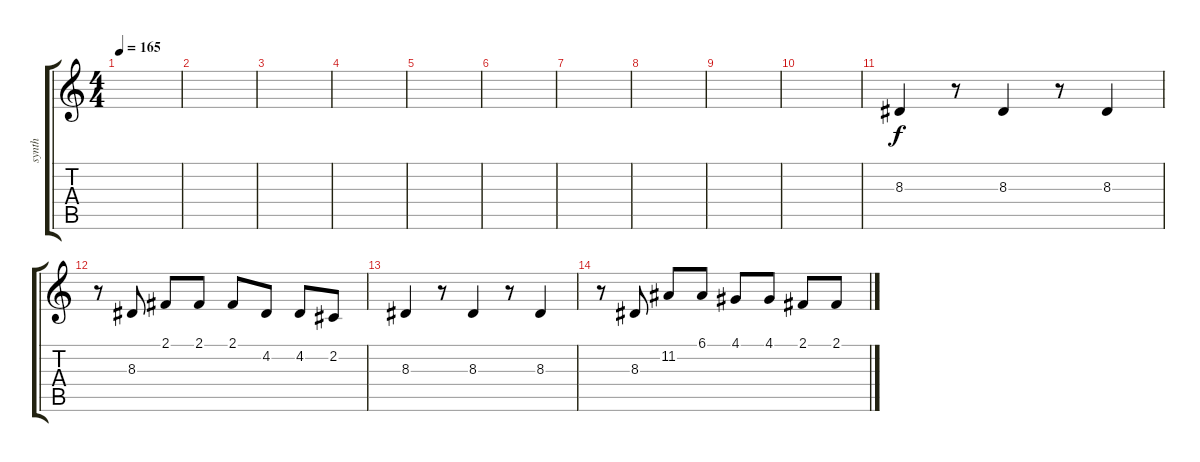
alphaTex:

\track ("synth" "synth") {instrument synthstrings1}
\staff {score tabs}
\tuning (E4 B3 G3 D3 A2 E2) {hide}
\ts (4 4)
\tempo 165
\clef g2
\ks c
|
|
|
|
|
|
|
|
|
|
8.3.4 r.8 8.3.4 r.8 8.3.4 |
r.8 8.3.8 2.1.8 2.1.8 2.1.8 4.2.8 4.2.8 2.2.8 |
8.3.4 r.8 8.3.4 r.8 8.3.4 |
r.8 8.3.8 11.2.8 6.1.8 4.1.8 4.1.8 2.1.8 2.1.8
